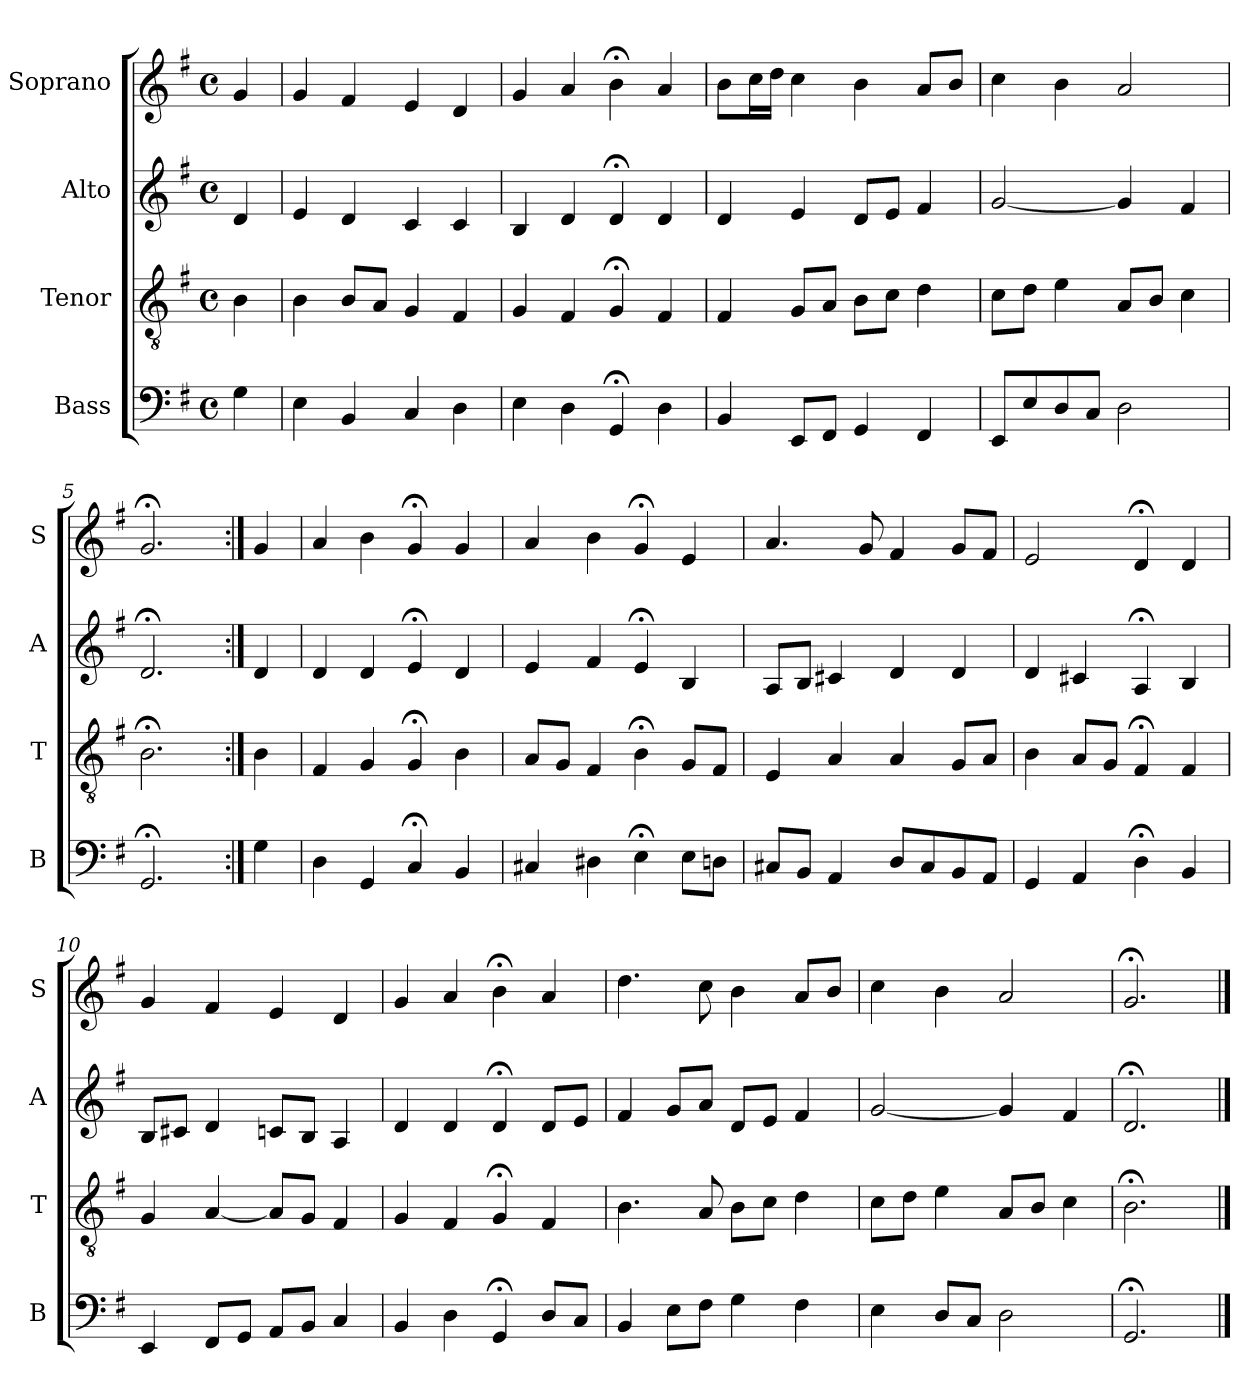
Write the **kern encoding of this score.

**kern	**kern	**kern	**kern
*part4	*part3	*part2	*part1
*staff4	*staff3	*staff2	*staff1
*I"Bass	*I"Tenor	*I"Alto	*I"Soprano
*I'B	*I'T	*I'A	*I'S
*clefF4	*clefGv2	*clefG2	*clefG2
*k[f#]	*k[f#]	*k[f#]	*k[f#]
*G:	*G:	*G:	*G:
*M4/4	*M4/4	*M4/4	*M4/4
*met(c)	*met(c)	*met(c)	*met(c)
*MM100	*MM100	*MM100	*MM100
=	=	=	=
4G	4B	4d	4g
=1	=1	=1	=1
4E	4B	4e	4g
4BB	8BL	4d	4f#
.	8AJ	.	.
4C	4G	4c	4e
4D	4F#	4c	4d
=2	=2	=2	=2
4E	4G	4B	4g
4D	4F#	4d	4a
4GG;<	4G;<	4d;<	4b;<
4D	4F#	4d	4a
=3	=3	=3	=3
4BB	4F#	4d	8bL
.	.	.	16ccL
.	.	.	16ddJJ
8EEL	8GL	4e	4cc
8FF#J	8AJ	.	.
4GG	8BL	8dL	4b
.	8cJ	8eJ	.
4FF#	4d	4f#	8aL
.	.	.	8bJ
=4	=4	=4	=4
8EEL	8cL	[2g	4cc
8E	8dJ	.	.
8D	4e	.	4b
8CJ	.	.	.
2D	8AL	4g]	2a
.	8BJ	.	.
.	4c	4f#	.
=5	=5	=5	=5
2.GG;<	2.B;<	2.d;<	2.g;<
=:|!	=:|!	=:|!	=:|!
4G	4B	4d	4g
=6	=6	=6	=6
4D	4F#	4d	4a
4GG	4G	4d	4b
4C;<	4G;<	4e;<	4g;<
4BB	4B	4d	4g
=7	=7	=7	=7
4C#X	8AL	4e	4a
.	8GJ	.	.
4D#X	4F#	4f#	4b
4E;<	4B;<	4e;<	4g;<
8EL	8GL	4B	4e
8DnJ	8F#J	.	.
=8	=8	=8	=8
8C#XL	4E	8AL	4.a
8BBJ	.	8BJ	.
4AA	4A	4c#X	.
.	.	.	8g
8DL	4A	4d	4f#
8C#	.	.	.
8BB	8GL	4d	8gL
8AAJ	8AJ	.	8f#J
=9	=9	=9	=9
4GG	4B	4d	2e
4AA	8AL	4c#X	.
.	8GJ	.	.
4D;<	4F#;<	4A;<	4d;<
4BB	4F#	4B	4d
=10	=10	=10	=10
4EE	4G	8BL	4g
.	.	8c#XJ	.
8FF#L	[4A	4d	4f#
8GGJ	.	.	.
8AAL	8AL]	8cnL	4e
8BBJ	8GJ	8BJ	.
4Ci	4F#i	4Ai	4di
=11	=11	=11	=11
4BB	4G	4d	4g
4D	4F#	4d	4a
4GG;<	4G;<	4d;<	4b;<
8DL	4F#	8dL	4a
8CJ	.	8eJ	.
=12	=12	=12	=12
4BB	4.B	4f#	4.dd
8EL	.	8gL	.
8F#J	8A	8aJ	8cc
4G	8BL	8dL	4b
.	8cJ	8eJ	.
4F#	4d	4f#	8aL
.	.	.	8bJ
=13	=13	=13	=13
4E	8cL	[2g	4cc
.	8dJ	.	.
8DL	4e	.	4b
8CJ	.	.	.
2D	8AL	4g]	2a
.	8BJ	.	.
.	4c	4f#	.
=14	=14	=14	=14
2.GG;<	2.B;<	2.d;<	2.g;<
==	==	==	==
*-	*-	*-	*-
